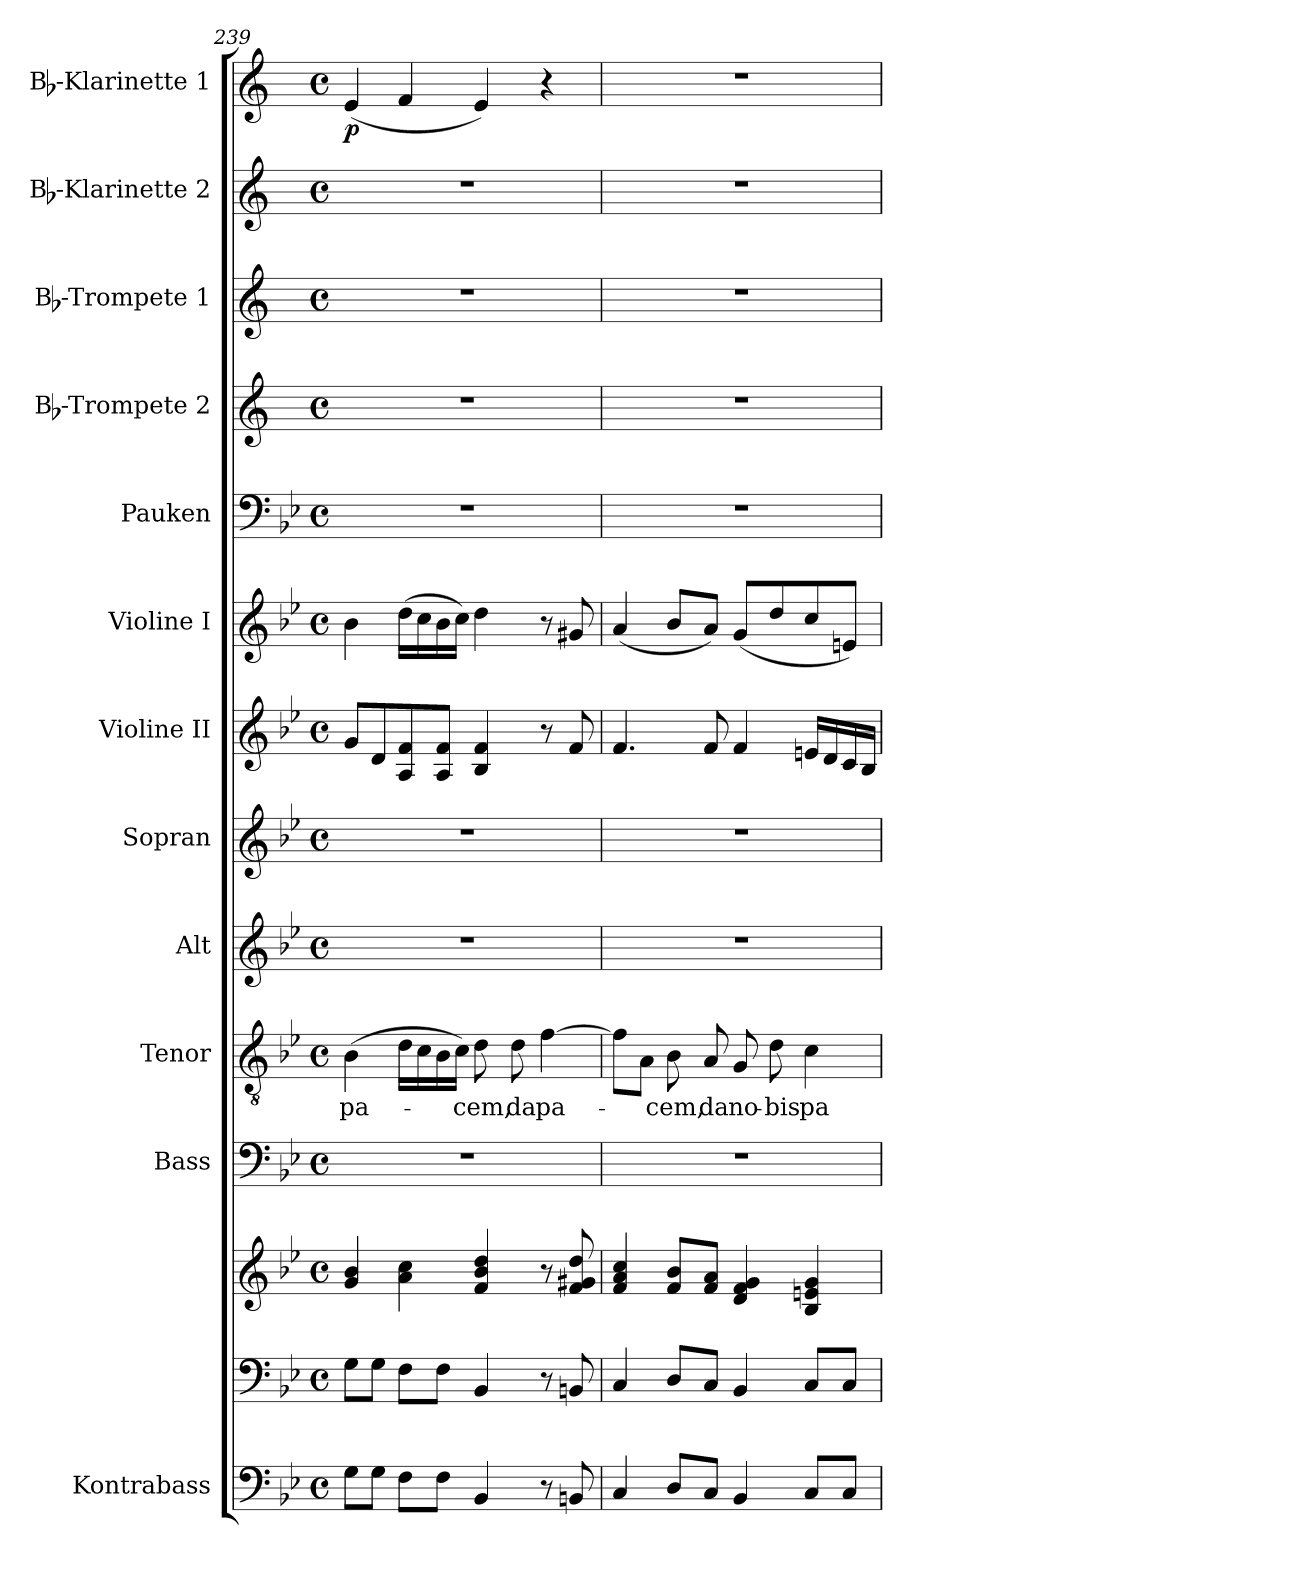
**kern	**kern	**kern	**kern	**kern	**text	**kern	**kern	**kern	**kern	**kern	**kern	**kern	**kern	**kern	**dynam
*part13	*part12	*part12	*part11	*part10	*part10	*part9	*part8	*part7	*part6	*part5	*part4	*part3	*part2	*part1	*part1
*staff14	*staff13	*staff12	*staff11	*staff10	*staff10	*staff9	*staff8	*staff7	*staff6	*staff5	*staff4	*staff3	*staff2	*staff1	*staff1
*I"Kontrabass	*	*	*I"Bass	*I"Tenor	*	*I"Alt	*I"Sopran	*I"Violine II	*I"Violine I	*I"Pauken	*I"Bb-Trompete 2	*I"Bb-Trompete 1	*I"Bb-Klarinette 2	*I"Bb-Klarinette 1	*
*I'Kb.	*	*	*I'B.	*I'T.	*	*I'A.	*I'S.	*I'Vl. II	*I'Vl. I	*I'Pk.	*I'Bb Trp. 2	*I'Bb Trp. 1	*I'Bb Kl. 2	*I'Bb Kl. 1	*
*clefF4	*clefF4	*clefG2	*clefF4	*clefGv2	*	*clefG2	*clefG2	*clefG2	*clefG2	*clefF4	*clefG2	*clefG2	*clefG2	*clefG2	*
*ITrd7c12	*	*	*	*	*	*	*	*	*	*	*ITrd1c2	*ITrd1c2	*ITrd1c2	*ITrd1c2	*
*k[b-e-]	*k[b-e-]	*k[b-e-]	*k[b-e-]	*k[b-e-]	*	*k[b-e-]	*k[b-e-]	*k[b-e-]	*k[b-e-]	*k[b-e-]	*k[b-e-]	*k[b-e-]	*k[b-e-]	*k[b-e-]	*
*B-:	*B-:	*B-:	*B-:	*B-:	*	*B-:	*B-:	*B-:	*B-:	*B-:	*B-:	*B-:	*B-:	*B-:	*
*M4/4	*M4/4	*M4/4	*M4/4	*M4/4	*	*M4/4	*M4/4	*M4/4	*M4/4	*M4/4	*M4/4	*M4/4	*M4/4	*M4/4	*
*met(c)	*met(c)	*met(c)	*met(c)	*met(c)	*	*met(c)	*met(c)	*met(c)	*met(c)	*met(c)	*met(c)	*met(c)	*met(c)	*met(c)	*
=239	=239	=239	=239	=239	=239	=239	=239	=239	=239	=239	=239	=239	=239	=239	=239
!	!	!	!	!	!LO:LY:b	!	!	!	!	!	!	!	!	!	!LO:DY:b
8GG\L	8G\L	4g/ 4b-/	1r	(>4B-\	pa-	1r	1r	8g/L	4b-\	1r	1r	1r	1r	(<4d/	p
8GG\J	8G\J	.	.	.	.	.	.	8d/	.	.	.	.	.	.	.
8FF\L	8F\L	4a\ 4cc\	.	16d\LL	.	.	.	8A/ 8f/	(>16dd\LL	.	.	.	.	4e-/	.
.	.	.	.	16c\	.	.	.	.	16cc\	.	.	.	.	.	.
8FF\J	8F\J	.	.	16B-\	.	.	.	8A/ 8f/J	16b-\	.	.	.	.	.	.
.	.	.	.	16c\JJ)	.	.	.	.	16cc\JJ)	.	.	.	.	.	.
!	!	!	!	!	!LO:LY:b	!	!	!	!	!	!	!	!	!	!
4BBB-/	4BB-/	4f/ 4b-/ 4dd/	.	8d\	-cem,	.	.	4B-/ 4f/	4dd\	.	.	.	.	4d/)	.
!	!	!	!	!	!LO:LY:b	!	!	!	!	!	!	!	!	!	!
.	.	.	.	8d\	da	.	.	.	.	.	.	.	.	.	.
!	!	!	!	!	!LO:LY:b	!	!	!	!	!	!	!	!	!	!
8r	8r	8r	.	[4f\	pa-	.	.	8r	8r	.	.	.	.	4r	.
8BBBn/	8BBn/	8f/ 8g#X/ 8dd/	.	.	.	.	.	8f/	8g#X/	.	.	.	.	.	.
=240	=240	=240	=240	=240	=240	=240	=240	=240	=240	=240	=240	=240	=240	=240	=240
4CC/	4C/	4f/ 4a/ 4cc/	1r	8f\L]	.	1r	1r	4.f/	(<4a/	1r	1r	1r	1r	1r	.
.	.	.	.	8A\J	.	.	.	.	.	.	.	.	.	.	.
!	!	!	!	!	!LO:LY:b	!	!	!	!	!	!	!	!	!	!
8DD/L	8D/L	8f/ 8b-/L	.	8B-\	-cem,	.	.	.	8b-/L	.	.	.	.	.	.
!	!	!	!	!	!LO:LY:b	!	!	!	!	!	!	!	!	!	!
8CC/J	8C/J	8f/ 8a/J	.	8A/	da	.	.	8f/	8a/J)	.	.	.	.	.	.
!	!	!	!	!	!LO:LY:b	!	!	!	!	!	!	!	!	!	!
4BBB-/	4BB-/	4d/ 4f/ 4g/	.	8G/	no-	.	.	4f/	(<8g/L	.	.	.	.	.	.
!	!	!	!	!	!LO:LY:b	!	!	!	!	!	!	!	!	!	!
.	.	.	.	8d\	-bis	.	.	.	8dd/	.	.	.	.	.	.
!	!	!	!	!	!LO:LY:b	!	!	!	!	!	!	!	!	!	!
8CC/L	8C/L	4B-/ 4en/ 4g/	.	4c\	pa-	.	.	16en/LL	8cc/	.	.	.	.	.	.
.	.	.	.	.	.	.	.	16d/	.	.	.	.	.	.	.
8CC/J	8C/J	.	.	.	.	.	.	16c/	8en/J)	.	.	.	.	.	.
.	.	.	.	.	.	.	.	16B-/JJ	.	.	.	.	.	.	.
=	=	=	=	=	=	=	=	=	=	=	=	=	=	=	=
*-	*-	*-	*-	*-	*-	*-	*-	*-	*-	*-	*-	*-	*-	*-	*-
